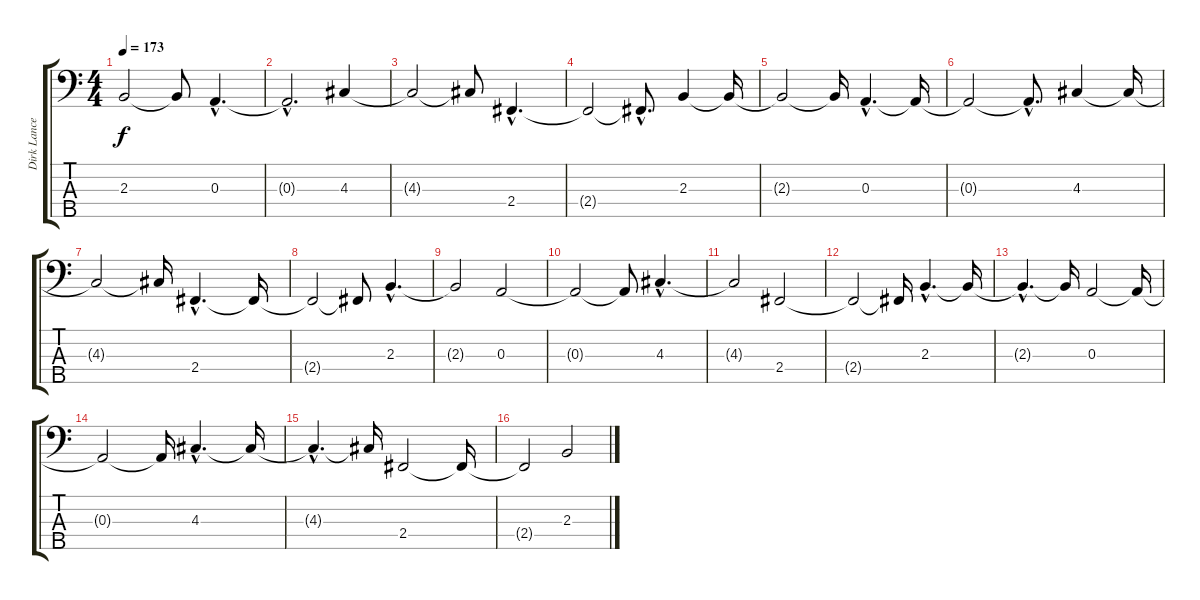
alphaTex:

\track ("Dirk Lance-Bass effects" "Dirk Lance") {instrument fretlessbass}
\staff {score tabs}
\tuning (G2 D2 A1 E1 B0) {hide}
\ts (4 4)
\tempo 173
\clef f4
\ks c
2.3{t}.2{dy f} 2.3{t}.8 0.3{hac}.4{d} |
0.3{hac t}.2{d} 4.3.4 |
4.3{t}.2 4.3{t}.8 2.4{hac}.4{d} |
2.4{t}.2 2.4{hac t}.8{d} 2.3.4 2.3{t}.16 |
2.3{t}.2 2.3{t}.16 0.3{hac}.4{d} 0.3{t}.16 |
0.3{t}.2 0.3{hac t}.8{d} 4.3.4 4.3{t}.16 |
4.3{t}.2 4.3{t}.16 2.4{hac}.4{d} 2.4{t}.16 |
2.4{t}.2 2.4{t}.8 2.3{hac}.4{d} |
2.3{t}.2 0.3.2 |
0.3{t}.2 0.3{t}.8 4.3{hac}.4{d} |
4.3{t}.2 2.4.2 |
2.4{t}.2 2.4{t}.16 2.3{hac}.4{d} 2.3{t}.16 |
2.3{hac t}.4{d} 2.3{t}.16 0.3.2 0.3{t}.16 |
0.3{t}.2 0.3{t}.16 4.3{hac}.4{d} 4.3{t}.16 |
4.3{hac t}.4{d} 4.3{t}.16 2.4.2 2.4{t}.16 |
2.4{t}.2 2.3.2
